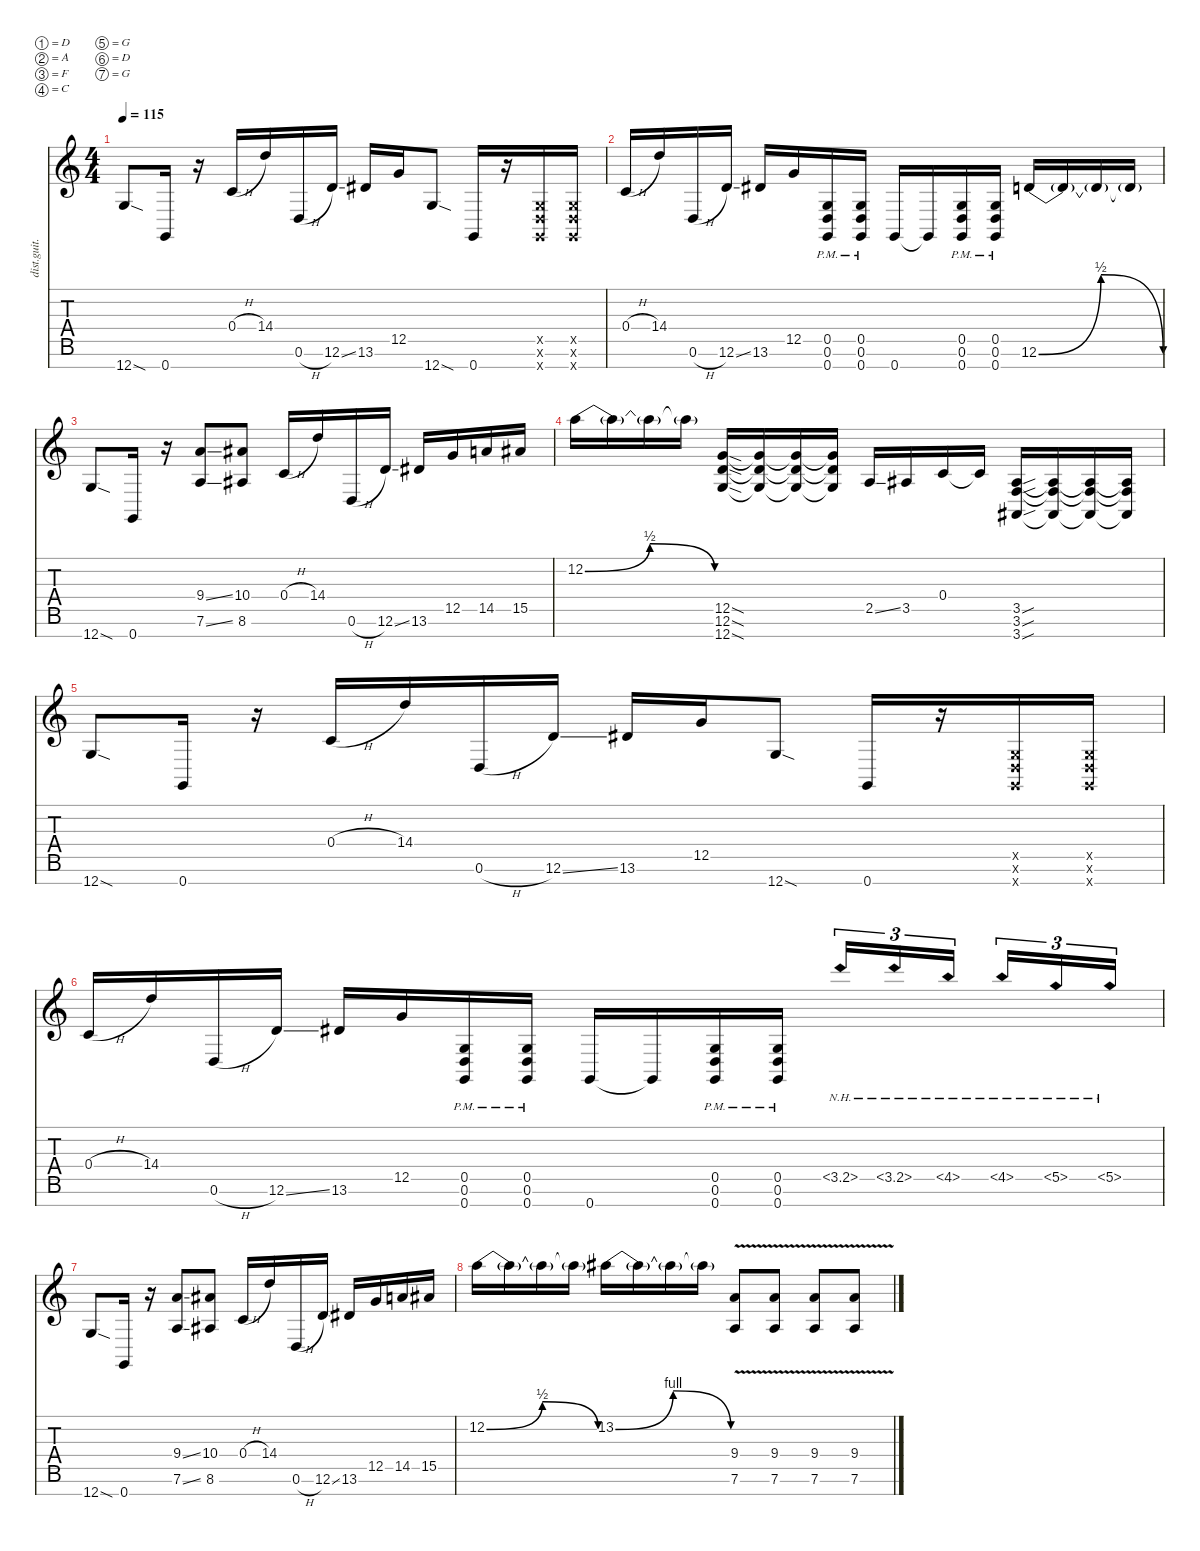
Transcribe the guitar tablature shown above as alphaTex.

\defaultSystemsLayout 4
\hideDynamics
\bracketExtendMode nobrackets
\otherSystemsTrackNameOrientation horizontal
\track ("Distortion Guitar" "dist.guit.") {instrument distortionguitar}
\staff {score tabs}
\tuning (D4 A3 F3 C3 G2 D2 G1)
\ts (4 4)
\tempo 115
\clef g2
\ks c
12.7{sod}.8{dy mf instrument distortionguitar beam Up} 0.7.16{beam Up} r.16{beam Up} 0.4{h}.16{beam Up} 14.4.16{beam Up} 0.6{h}.16{beam Up} 12.6{ss}.16{beam Up} 13.6{acc #}.16{beam Up} 12.5.16{beam Up} 12.7{sod}.8{beam Up} 0.7.16{beam Up} r.16{beam Up} (0.7{x} 0.6{x} 0.5{x}).16{beam Up} (0.7{x} 0.6{x} 0.5{x}).16{beam Up} |
0.4{h}.16{beam Up} 14.4.16{beam Up} 0.6{h}.16{beam Up} 12.6{ss}.16{beam Up} 13.6{acc #}.16{beam Up} 12.5.16{beam Up} (0.7{pm} 0.6{pm} 0.5{pm}).16{beam Up} (0.5{pm} 0.6{pm} 0.7{pm}).16{beam Up} 0.7.16{beam Up} 0.7{t}.16{beam Up} (0.7{pm} 0.6{pm} 0.5{pm}).16{beam Up} (0.5{pm} 0.6{pm} 0.7{pm}).16{beam Up} 12.6{be (bendrelease 0 0 9.6 2 20.4 2 30 0)}.16{beam Up} 12.6{t}.16{beam Up} 12.6{t}.16{beam Up} 12.6{t}.16{beam Up} |
12.7{sod}.8{beam Up} 0.7.16{beam Up} r.16{beam Up} (7.6{ss} 9.4{ss}).8{beam Up} (8.6{acc #} 10.4{acc #}).8{beam Up} 0.4{h}.16{beam Up} 14.4.16{beam Up} 0.6{h}.16{beam Up} 12.6{ss}.16{beam Up} 13.6{acc #}.16{beam Up} 12.5.16{beam Up} 14.5.16{beam Up} 15.5{acc #}.16{beam Up} |
12.2{be (bendrelease 0 0 9.6 2 20.4 2 30 0)}.16{beam Down} 12.2{t}.16{beam Down} 12.2{t}.16{beam Down} 12.2{t}.16{beam Down} (12.7{sod} 12.6{sod} 12.5{sod}).16{beam Up} (12.7{t} 12.6{t} 12.5{t}).16{beam Up} (12.7{t} 12.6{t} 12.5{t}).16{beam Up} (12.7{t} 12.6{t} 12.5{t}).16{beam Up} 2.5{ss}.16{beam Up} 3.5{acc #}.16{beam Up} 0.4.16{beam Up} 0.4{t}.16{beam Up} (3.7{sou acc #} 3.6{sou} 3.5{sou acc #}).16{beam Up} (3.7{t acc #} 3.6{t} 3.5{t acc #}).16{beam Up} (3.7{t acc #} 3.6{t} 3.5{t acc #}).16{beam Up} (3.7{t acc #} 3.6{t} 3.5{t acc #}).16{beam Up} |
12.7{sod}.8{beam Up} 0.7.16{beam Up} r.16{beam Up} 0.4{h}.16{beam Up} 14.4.16{beam Up} 0.6{h}.16{beam Up} 12.6{ss}.16{beam Up} 13.6{acc #}.16{beam Up} 12.5.16{beam Up} 12.7{sod}.8{beam Up} 0.7.16{beam Up} r.16{beam Up} (0.7{x} 0.6{x} 0.5{x}).16{beam Up} (0.7{x} 0.6{x} 0.5{x}).16{beam Up} |
0.4{h}.16{beam Up} 14.4.16{beam Up} 0.6{h}.16{beam Up} 12.6{ss}.16{beam Up} 13.6{acc #}.16{beam Up} 12.5.16{beam Up} (0.7{pm} 0.6{pm} 0.5{pm}).16{beam Up} (0.5{pm} 0.6{pm} 0.7{pm}).16{beam Up} 0.7.16{beam Up} 0.7{t}.16{beam Up} (0.7{pm} 0.6{pm} 0.5{pm}).16{beam Up} (0.5{pm} 0.6{pm} 0.7{pm}).16{beam Up} 3.5{nh acc #}.16{tu (3 2) beam Up} 3.5{nh acc #}.16{tu (3 2) beam Up} 4.5{nh}.16{tu (3 2) beam Up} 4.5{nh}.16{tu (3 2) beam Up} 5.5{nh}.16{tu (3 2) beam Up} 5.5{nh}.16{tu (3 2) beam Up} |
12.7{sod}.8{beam Up} 0.7.16{beam Up} r.16{beam Up} (7.6{ss} 9.4{ss}).8{beam Up} (8.6{acc #} 10.4{acc #}).8{beam Up} 0.4{h}.16{beam Up} 14.4.16{beam Up} 0.6{h}.16{beam Up} 12.6{ss}.16{beam Up} 13.6{acc #}.16{beam Up} 12.5.16{beam Up} 14.5.16{beam Up} 15.5{acc #}.16{beam Up} |
12.2{be (bendrelease 0 0 9 2 20.4 2 30 0)}.16{beam Down} 12.2{t}.16{beam Down} 12.2{t}.16{beam Down} 12.2{t}.16{beam Down} 13.2{be (bendrelease 0 0 10.2 4 20.4 4 30 0) acc #}.16{beam Down} 13.2{t acc #}.16{beam Down} 13.2{t acc #}.16{beam Down} 13.2{t acc #}.16{beam Down} (7.6{v} 9.4{v}).8{beam Up} (7.6{v} 9.4{v}).8{beam Up} (7.6{v} 9.4{v}).8{beam Up} (7.6{v} 9.4{v}).8{beam Up}
